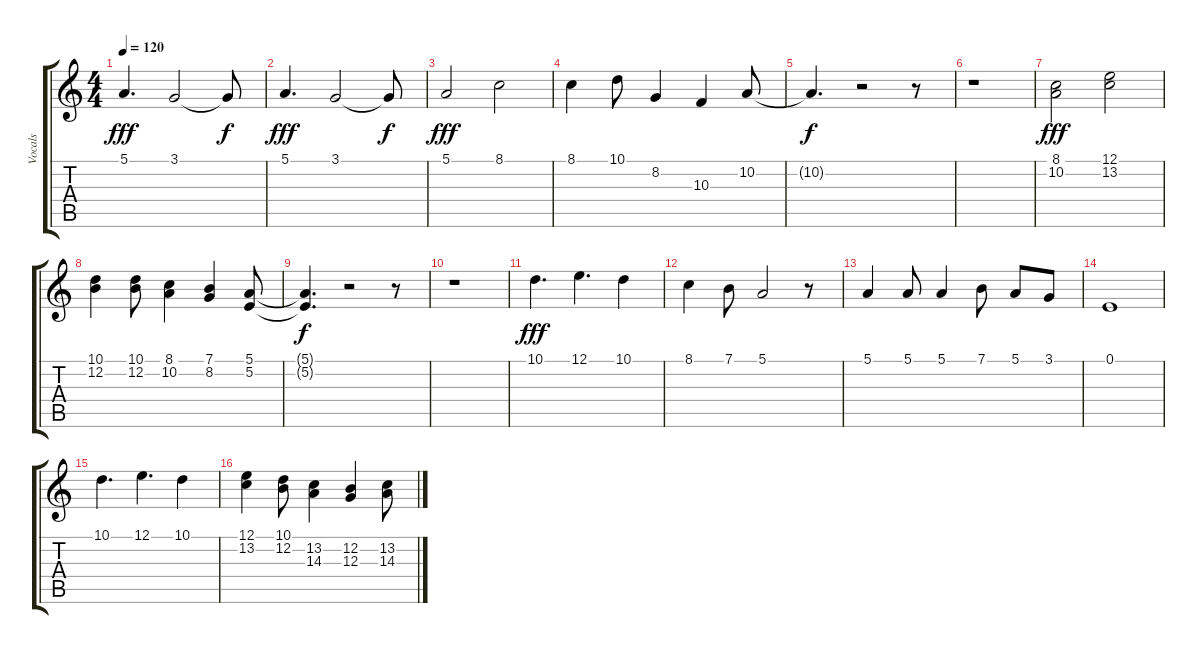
\track ("Vocals" "Vocals") {instrument lead3calliope}
\staff {score tabs}
\tuning (E4 B3 G3 D3 A2 D2) {hide}
\ts (4 4)
\tempo 120
\clef g2
\ks c
5.1.4{d dy fff} 3.1.2 3.1{t}.8{dy f} |
5.1.4{d dy fff} 3.1.2 3.1{t}.8{dy f} |
5.1.2{dy fff} 8.1.2 |
8.1.4 10.1.8 8.2.4 10.3.4 10.2.8 |
10.2{t}.4{d dy f} r.2 r.8 |
r.1 |
(8.1 10.2).2{dy fff} (12.1 13.2).2 |
(10.1 12.2).4 (10.1 12.2).8 (8.1 10.2).4 (7.1 8.2).4 (5.1 5.2).8 |
(5.1{t} 5.2{t}).4{d dy f} r.2 r.8 |
r.1 |
10.1.4{d dy fff} 12.1.4{d} 10.1.4 |
8.1.4 7.1.8 5.1.2 r.8 |
5.1.4 5.1.8 5.1.4 7.1.8 5.1.8 3.1.8 |
0.1.1 |
10.1.4{d} 12.1.4{d} 10.1.4 |
(12.1 13.2).4 (10.1 12.2).8 (13.2 14.3).4 (12.2 12.3).4 (13.2 14.3).8
